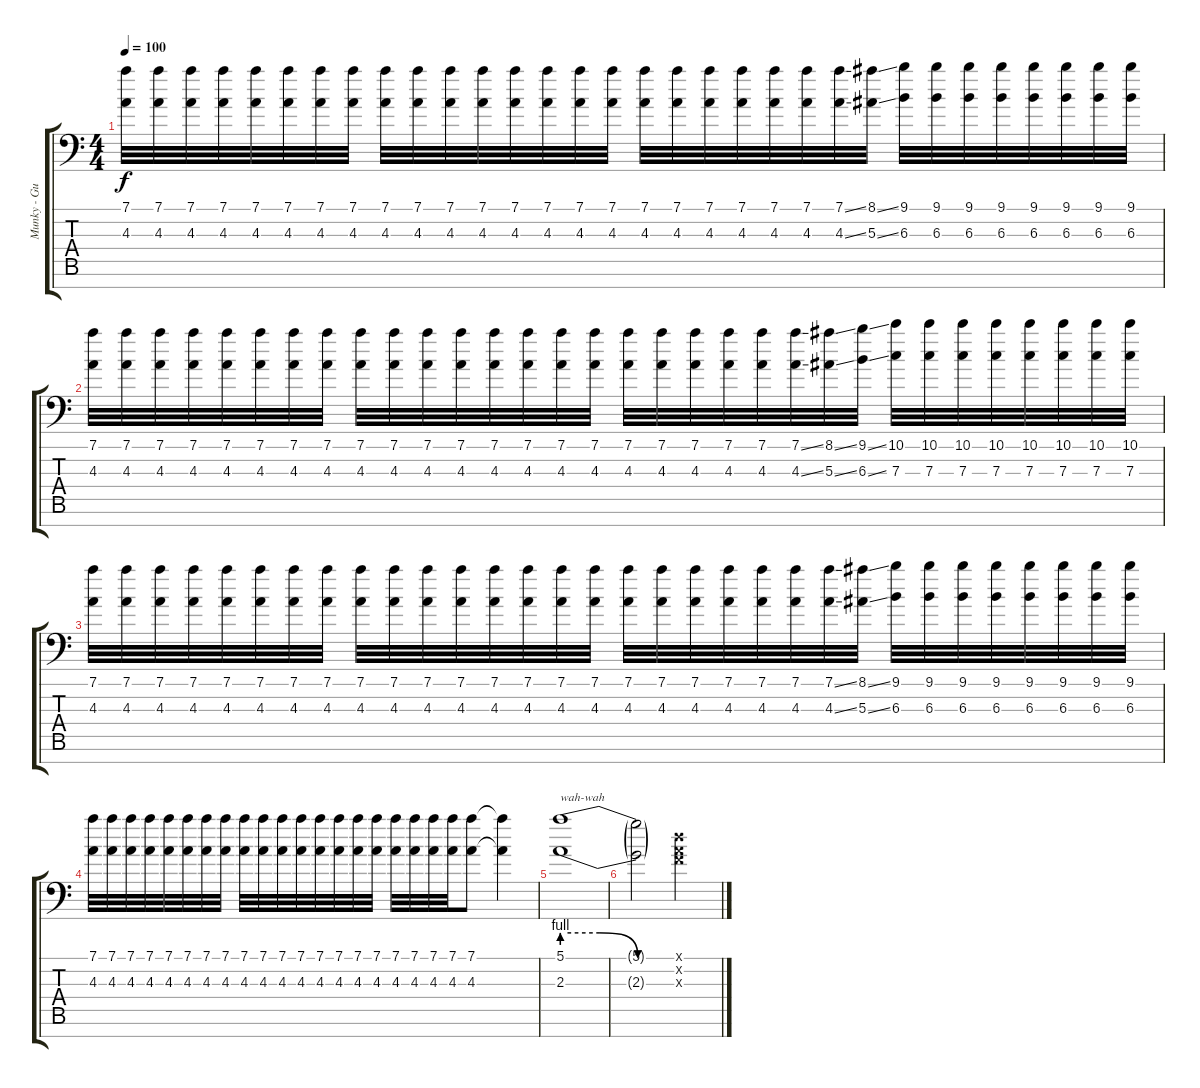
\track ("Munky - Guitar" "Munky - Gu") {instrument overdrivenguitar}
\staff {score tabs}
\tuning (D4 A3 F3 C3 G2 D2 A1) {hide}
\ts (4 4)
\tempo 100
\clef f4
\ks c
(7.1 4.3).32{dy f} (7.1 4.3).32 (7.1 4.3).32 (7.1 4.3).32 (7.1 4.3).32 (7.1 4.3).32 (7.1 4.3).32 (7.1 4.3).32 (7.1 4.3).32 (7.1 4.3).32 (7.1 4.3).32 (7.1 4.3).32 (7.1 4.3).32 (7.1 4.3).32 (7.1 4.3).32 (7.1 4.3).32 (7.1 4.3).32 (7.1 4.3).32 (7.1 4.3).32 (7.1 4.3).32 (7.1 4.3).32 (7.1 4.3).32 (7.1{ss} 4.3{ss}).32 (8.1{ss} 5.3{ss}).32 (9.1 6.3).32 (9.1 6.3).32 (9.1 6.3).32 (9.1 6.3).32 (9.1 6.3).32 (9.1 6.3).32 (9.1 6.3).32 (9.1 6.3).32 |
(7.1 4.3).32 (7.1 4.3).32 (7.1 4.3).32 (7.1 4.3).32 (7.1 4.3).32 (7.1 4.3).32 (7.1 4.3).32 (7.1 4.3).32 (7.1 4.3).32 (7.1 4.3).32 (7.1 4.3).32 (7.1 4.3).32 (7.1 4.3).32 (7.1 4.3).32 (7.1 4.3).32 (7.1 4.3).32 (7.1 4.3).32 (7.1 4.3).32 (7.1 4.3).32 (7.1 4.3).32 (7.1 4.3).32 (7.1{ss} 4.3{ss}).32 (8.1{ss} 5.3{ss}).32 (9.1{ss} 6.3{ss}).32 (10.1 7.3).32 (10.1 7.3).32 (10.1 7.3).32 (10.1 7.3).32 (10.1 7.3).32 (10.1 7.3).32 (10.1 7.3).32 (10.1 7.3).32 |
(7.1 4.3).32 (7.1 4.3).32 (7.1 4.3).32 (7.1 4.3).32 (7.1 4.3).32 (7.1 4.3).32 (7.1 4.3).32 (7.1 4.3).32 (7.1 4.3).32 (7.1 4.3).32 (7.1 4.3).32 (7.1 4.3).32 (7.1 4.3).32 (7.1 4.3).32 (7.1 4.3).32 (7.1 4.3).32 (7.1 4.3).32 (7.1 4.3).32 (7.1 4.3).32 (7.1 4.3).32 (7.1 4.3).32 (7.1 4.3).32 (7.1{ss} 4.3{ss}).32 (8.1{ss} 5.3{ss}).32 (9.1 6.3).32 (9.1 6.3).32 (9.1 6.3).32 (9.1 6.3).32 (9.1 6.3).32 (9.1 6.3).32 (9.1 6.3).32 (9.1 6.3).32 |
(7.1 4.3).32 (7.1 4.3).32 (7.1 4.3).32 (7.1 4.3).32 (7.1 4.3).32 (7.1 4.3).32 (7.1 4.3).32 (7.1 4.3).32 (7.1 4.3).32 (7.1 4.3).32 (7.1 4.3).32 (7.1 4.3).32 (7.1 4.3).32 (7.1 4.3).32 (7.1 4.3).32 (7.1 4.3).32 (7.1 4.3).32 (7.1 4.3).32 (7.1 4.3).32 (7.1 4.3).32 (7.1 4.3).8 (7.1{t} 4.3{t}).4 |
(5.1{be (custom 0 4 20 4 40 0 60 0)} 2.3{be (custom 0 4 20 4 40 0 60 0)}).1{txt "wah-wah"} |
(5.1{t} 2.3{t}).2 (0.1{x} 0.2{x} 0.3{x}).2
